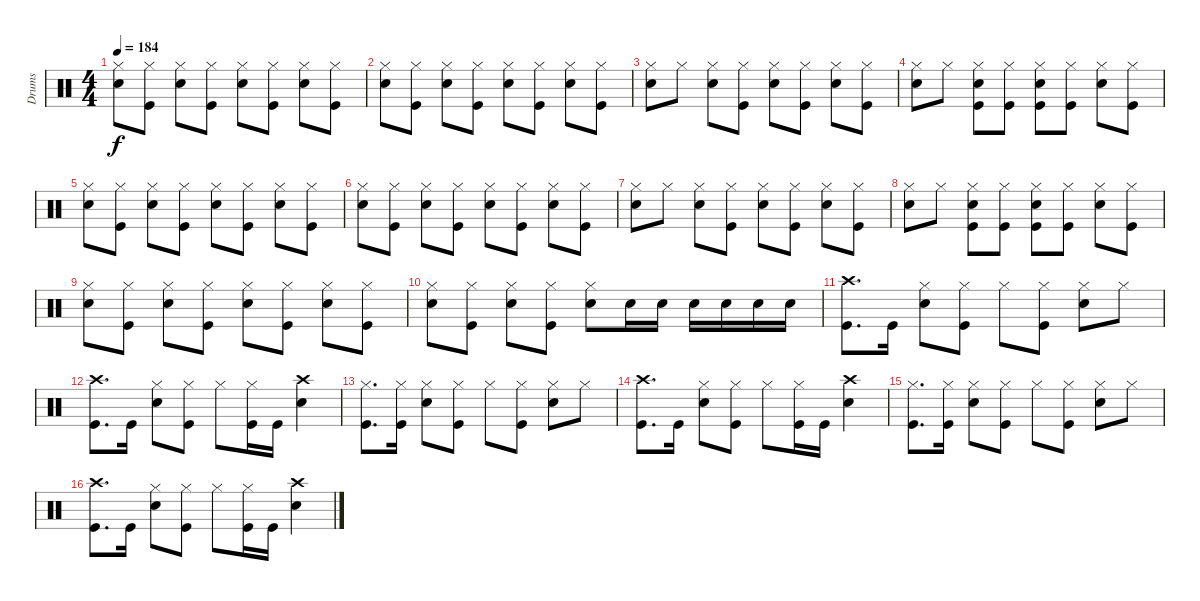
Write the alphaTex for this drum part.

\track ("Drums" "Drums") {instrument percussion}
\staff {score}
\articulation defaults
\ts (4 4)
\tempo 184
\clef neutral
\ks c
("Hi-Hat (closed)" "Snare (hit) 2").8{dy f} ("Kick (hit)" "Hi-Hat (closed)").8 ("Hi-Hat (closed)" "Snare (hit) 2").8 ("Kick (hit)" "Hi-Hat (closed)").8 ("Hi-Hat (closed)" "Snare (hit) 2").8 ("Kick (hit)" "Hi-Hat (closed)").8 ("Hi-Hat (closed)" "Snare (hit) 2").8 ("Kick (hit)" "Hi-Hat (closed)").8 |
("Hi-Hat (closed)" "Snare (hit) 2").8 ("Kick (hit)" "Hi-Hat (closed)").8 ("Hi-Hat (closed)" "Snare (hit) 2").8 ("Kick (hit)" "Hi-Hat (closed)").8 ("Hi-Hat (closed)" "Snare (hit) 2").8 ("Kick (hit)" "Hi-Hat (closed)").8 ("Hi-Hat (closed)" "Snare (hit) 2").8 ("Kick (hit)" "Hi-Hat (closed)").8 |
("Hi-Hat (closed)" "Snare (hit) 2").8 "Hi-Hat (closed)".8 ("Hi-Hat (closed)" "Snare (hit) 2").8 ("Kick (hit)" "Hi-Hat (closed)").8 ("Hi-Hat (closed)" "Snare (hit) 2").8 ("Kick (hit)" "Hi-Hat (closed)").8 ("Hi-Hat (closed)" "Snare (hit) 2").8 ("Kick (hit)" "Hi-Hat (closed)").8 |
("Hi-Hat (closed)" "Snare (hit) 2").8 "Hi-Hat (closed)".8 ("Kick (hit)" "Hi-Hat (closed)" "Snare (hit) 2").8 ("Kick (hit)" "Hi-Hat (closed)").8 ("Kick (hit)" "Hi-Hat (closed)" "Snare (hit) 2").8 ("Kick (hit)" "Hi-Hat (closed)").8 ("Hi-Hat (closed)" "Snare (hit) 2").8 ("Kick (hit)" "Hi-Hat (closed)").8 |
("Hi-Hat (closed)" "Snare (hit) 2").8 ("Kick (hit)" "Hi-Hat (closed)").8 ("Hi-Hat (closed)" "Snare (hit) 2").8 ("Kick (hit)" "Hi-Hat (closed)").8 ("Hi-Hat (closed)" "Snare (hit) 2").8 ("Kick (hit)" "Hi-Hat (closed)").8 ("Hi-Hat (closed)" "Snare (hit) 2").8 ("Kick (hit)" "Hi-Hat (closed)").8 |
("Hi-Hat (closed)" "Snare (hit) 2").8 ("Kick (hit)" "Hi-Hat (closed)").8 ("Hi-Hat (closed)" "Snare (hit) 2").8 ("Kick (hit)" "Hi-Hat (closed)").8 ("Hi-Hat (closed)" "Snare (hit) 2").8 ("Kick (hit)" "Hi-Hat (closed)").8 ("Hi-Hat (closed)" "Snare (hit) 2").8 ("Kick (hit)" "Hi-Hat (closed)").8 |
("Hi-Hat (closed)" "Snare (hit) 2").8 "Hi-Hat (closed)".8 ("Hi-Hat (closed)" "Snare (hit) 2").8 ("Kick (hit)" "Hi-Hat (closed)").8 ("Hi-Hat (closed)" "Snare (hit) 2").8 ("Kick (hit)" "Hi-Hat (closed)").8 ("Hi-Hat (closed)" "Snare (hit) 2").8 ("Kick (hit)" "Hi-Hat (closed)").8 |
("Hi-Hat (closed)" "Snare (hit) 2").8 "Hi-Hat (closed)".8 ("Kick (hit)" "Hi-Hat (closed)" "Snare (hit) 2").8 ("Kick (hit)" "Hi-Hat (closed)").8 ("Kick (hit)" "Hi-Hat (closed)" "Snare (hit) 2").8 ("Kick (hit)" "Hi-Hat (closed)").8 ("Hi-Hat (closed)" "Snare (hit) 2").8 ("Kick (hit)" "Hi-Hat (closed)").8 |
("Hi-Hat (closed)" "Snare (hit) 2").8 ("Kick (hit)" "Hi-Hat (closed)").8 ("Hi-Hat (closed)" "Snare (hit) 2").8 ("Kick (hit)" "Hi-Hat (closed)").8 ("Hi-Hat (closed)" "Snare (hit) 2").8 ("Kick (hit)" "Hi-Hat (closed)").8 ("Hi-Hat (closed)" "Snare (hit) 2").8 ("Kick (hit)" "Hi-Hat (closed)").8 |
("Hi-Hat (closed)" "Snare (hit) 2").8 ("Kick (hit)" "Hi-Hat (closed)").8 ("Hi-Hat (closed)" "Snare (hit) 2").8 ("Kick (hit)" "Hi-Hat (closed)").8 ("Hi-Hat (closed)" "Snare (hit) 2").8 "Snare (hit) 2".16 "Snare (hit) 2".16 "Snare (hit) 2".16 "Snare (hit) 2".16 "Snare (hit) 2".16 "Snare (hit) 2".16 |
("Kick (hit)" "Crash high (hit)").8{d} "Kick (hit)".16 ("Hi-Hat (closed)" "Snare (hit) 2").8 ("Kick (hit)" "Hi-Hat (closed)").8 "Hi-Hat (closed)".8 ("Kick (hit)" "Hi-Hat (closed)").8 ("Hi-Hat (closed)" "Snare (hit) 2").8 "Hi-Hat (closed)".8 |
("Kick (hit)" "Crash high (hit)").8{d} "Kick (hit)".16 ("Hi-Hat (closed)" "Snare (hit) 2").8 ("Kick (hit)" "Hi-Hat (closed)").8 "Hi-Hat (closed)".8 ("Kick (hit)" "Hi-Hat (closed)").16 "Kick (hit)".16 ("Crash high (hit)" "Snare (hit) 2").4 |
("Kick (hit)" "Hi-Hat (closed)").8{d} ("Kick (hit)" "Hi-Hat (closed)").16 ("Hi-Hat (closed)" "Snare (hit) 2").8 ("Kick (hit)" "Hi-Hat (closed)").8 "Hi-Hat (closed)".8 ("Kick (hit)" "Hi-Hat (closed)").8 ("Hi-Hat (closed)" "Snare (hit) 2").8 "Hi-Hat (closed)".8 |
("Kick (hit)" "Crash high (hit)").8{d} "Kick (hit)".16 ("Hi-Hat (closed)" "Snare (hit) 2").8 ("Kick (hit)" "Hi-Hat (closed)").8 "Hi-Hat (closed)".8 ("Kick (hit)" "Hi-Hat (closed)").16 "Kick (hit)".16 ("Crash high (hit)" "Snare (hit) 2").4 |
("Kick (hit)" "Hi-Hat (closed)").8{d} ("Kick (hit)" "Hi-Hat (closed)").16 ("Hi-Hat (closed)" "Snare (hit) 2").8 ("Kick (hit)" "Hi-Hat (closed)").8 "Hi-Hat (closed)".8 ("Kick (hit)" "Hi-Hat (closed)").8 ("Hi-Hat (closed)" "Snare (hit) 2").8 "Hi-Hat (closed)".8 |
("Kick (hit)" "Crash high (hit)").8{d} "Kick (hit)".16 ("Hi-Hat (closed)" "Snare (hit) 2").8 ("Kick (hit)" "Hi-Hat (closed)").8 "Hi-Hat (closed)".8 ("Kick (hit)" "Hi-Hat (closed)").16 "Kick (hit)".16 ("Crash high (hit)" "Snare (hit) 2").4
